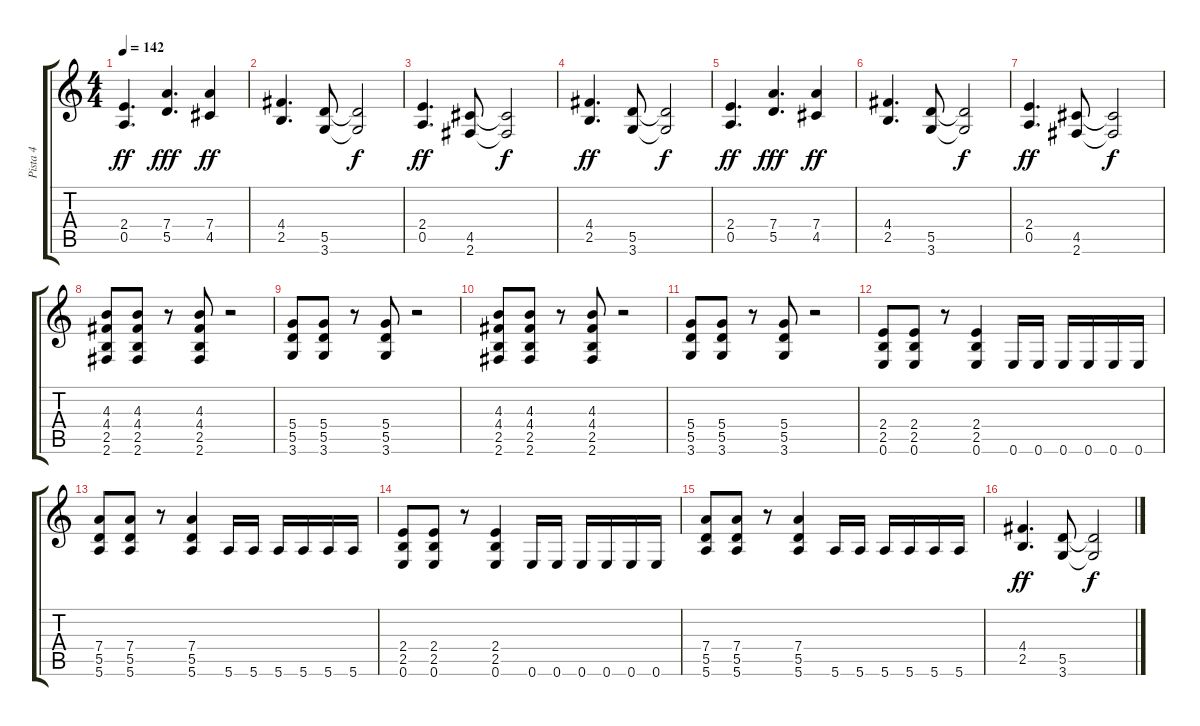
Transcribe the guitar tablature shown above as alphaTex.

\track ("Pista 4" "Pista 4") {instrument distortionguitar}
\staff {score tabs}
\tuning (E4 B3 G3 D3 A2 E2) {hide}
\ts (4 4)
\tempo 142
\clef g2
\ks c
(2.4 0.5).4{d dy ff} (7.4 5.5).4{d dy fff} (7.4 4.5).4{dy ff} |
(4.4 2.5).4{d} (5.5 3.6).8 (5.5{t} 3.6{t}).2{dy f} |
(2.4 0.5).4{d dy ff} (4.5 2.6).8 (4.5{t} 2.6{t}).2{dy f} |
(4.4 2.5).4{d dy ff} (5.5 3.6).8 (5.5{t} 3.6{t}).2{dy f} |
(2.4 0.5).4{d dy ff} (7.4 5.5).4{d dy fff} (7.4 4.5).4{dy ff} |
(4.4 2.5).4{d} (5.5 3.6).8 (5.5{t} 3.6{t}).2{dy f} |
(2.4 0.5).4{d dy ff} (4.5 2.6).8 (4.5{t} 2.6{t}).2{dy f} |
(4.3 4.4 2.5 2.6).8 (4.3 4.4 2.5 2.6).8 r.8 (4.3 4.4 2.5 2.6).8 r.2 |
(5.4 5.5 3.6).8 (5.4 5.5 3.6).8 r.8 (5.4 5.5 3.6).8 r.2 |
(4.3 4.4 2.5 2.6).8 (4.3 4.4 2.5 2.6).8 r.8 (4.3 4.4 2.5 2.6).8 r.2 |
(5.4 5.5 3.6).8 (5.4 5.5 3.6).8 r.8 (5.4 5.5 3.6).8 r.2 |
(2.4 2.5 0.6).8 (2.4 2.5 0.6).8 r.8 (2.4 2.5 0.6).4 0.6.16 0.6.16 0.6.16 0.6.16 0.6.16 0.6.16 |
(7.4 5.5 5.6).8 (7.4 5.5 5.6).8 r.8 (7.4 5.5 5.6).4 5.6.16 5.6.16 5.6.16 5.6.16 5.6.16 5.6.16 |
(2.4 2.5 0.6).8 (2.4 2.5 0.6).8 r.8 (2.4 2.5 0.6).4 0.6.16 0.6.16 0.6.16 0.6.16 0.6.16 0.6.16 |
(7.4 5.5 5.6).8 (7.4 5.5 5.6).8 r.8 (7.4 5.5 5.6).4 5.6.16 5.6.16 5.6.16 5.6.16 5.6.16 5.6.16 |
(4.4 2.5).4{d dy ff} (5.5 3.6).8 (5.5{t} 3.6{t}).2{dy f}
